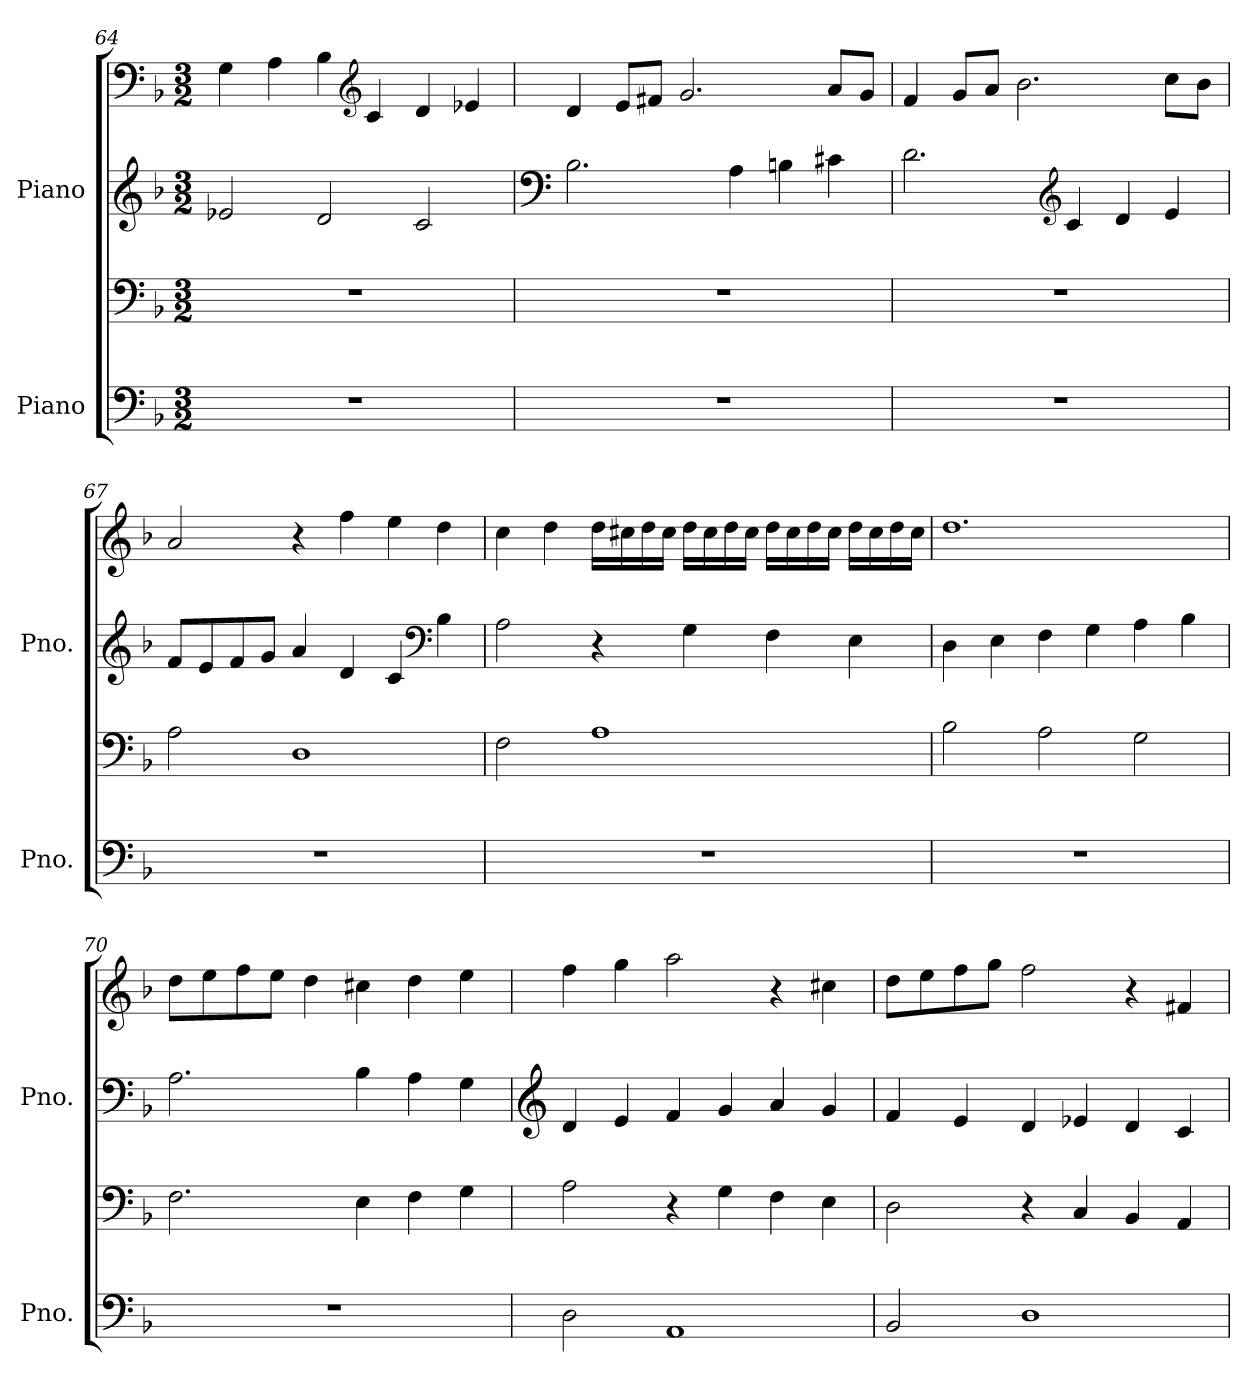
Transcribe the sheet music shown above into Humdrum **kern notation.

**kern	**kern	**kern	**kern
*part2	*part2	*part1	*part1
*staff4	*staff3	*staff2	*staff1
*I"Piano	*	*I"Piano	*
*I'Pno.	*	*I'Pno.	*
*clefF4	*clefF4	*clefG2	*clefF4
*k[b-]	*k[b-]	*k[b-]	*k[b-]
*M3/2	*M3/2	*M3/2	*M3/2
=64	=64	=64	=64
1.r	1.r	2e-X/	4G\
.	.	.	4A\
.	.	2d/	4B-\
*	*	*	*clefG2
.	.	.	4c/
.	.	2c/	4d/
.	.	.	4e-X/
=65	=65	=65	=65
*	*	*clefF4	*
1.r	1.r	2.B-\	4d/
.	.	.	8e/L
.	.	.	8f#X/J
.	.	.	2.g/
.	.	4A\	.
.	.	4Bn\	.
.	.	4c#X\	8a/L
.	.	.	8g/J
!!LO:LB:g=z
=66	=66	=66	=66
1.r	1.r	2.d\	4f/
.	.	.	8g/L
.	.	.	8a/J
.	.	.	2.b-\
*	*	*clefG2	*
.	.	4c/	.
.	.	4d/	.
.	.	4e/	8cc\L
.	.	.	8b-\J
=67	=67	=67	=67
1.r	2A\	8f/L	2a/
.	.	8e/	.
.	.	8f/	.
.	.	8g/J	.
.	1D	4a/	4r
.	.	4d/	4ff\
.	.	4c/	4ee\
*	*	*clefF4	*
.	.	4B-\	4dd\
=68	=68	=68	=68
1.r	2F\	2A\	4cc\
.	.	.	4dd\
.	1A	4r	16dd\LL
.	.	.	16cc#X\
.	.	.	16dd\
.	.	.	16cc#\JJ
.	.	4G\	16dd\LL
.	.	.	16cc#\
.	.	.	16dd\
.	.	.	16cc#\JJ
.	.	4F\	16dd\LL
.	.	.	16cc#\
.	.	.	16dd\
.	.	.	16cc#\JJ
.	.	4E\	16dd\LL
.	.	.	16cc#\
.	.	.	16dd\
.	.	.	16cc#\JJ
!!LO:LB:g=z
=69	=69	=69	=69
1.r	2B-\	4D\	1.dd
.	.	4E\	.
.	2A\	4F\	.
.	.	4G\	.
.	2G\	4A\	.
.	.	4B-\	.
=70	=70	=70	=70
1.r	2.F\	2.A\	8dd\L
.	.	.	8ee\
.	.	.	8ff\
.	.	.	8ee\J
.	.	.	4dd\
.	4E\	4B-\	4cc#X\
.	4F\	4A\	4dd\
.	4G\	4G\	4ee\
=71	=71	=71	=71
*	*	*clefG2	*
2D\	2A\	4d/	4ff\
.	.	4e/	4gg\
1AA	4r	4f/	2aa\
.	4G\	4g/	.
.	4F\	4a/	4r
.	4E\	4g/	4cc#X\
=72	=72	=72	=72
2BB-/	2D\	4f/	8dd\L
.	.	.	8ee\
.	.	4e/	8ff\
.	.	.	8gg\J
1D	4r	4d/	2ff\
.	4C/	4e-X/	.
.	4BB-/	4d/	4r
.	4AA/	4c/	4f#X/
=	=	=	=
*-	*-	*-	*-
